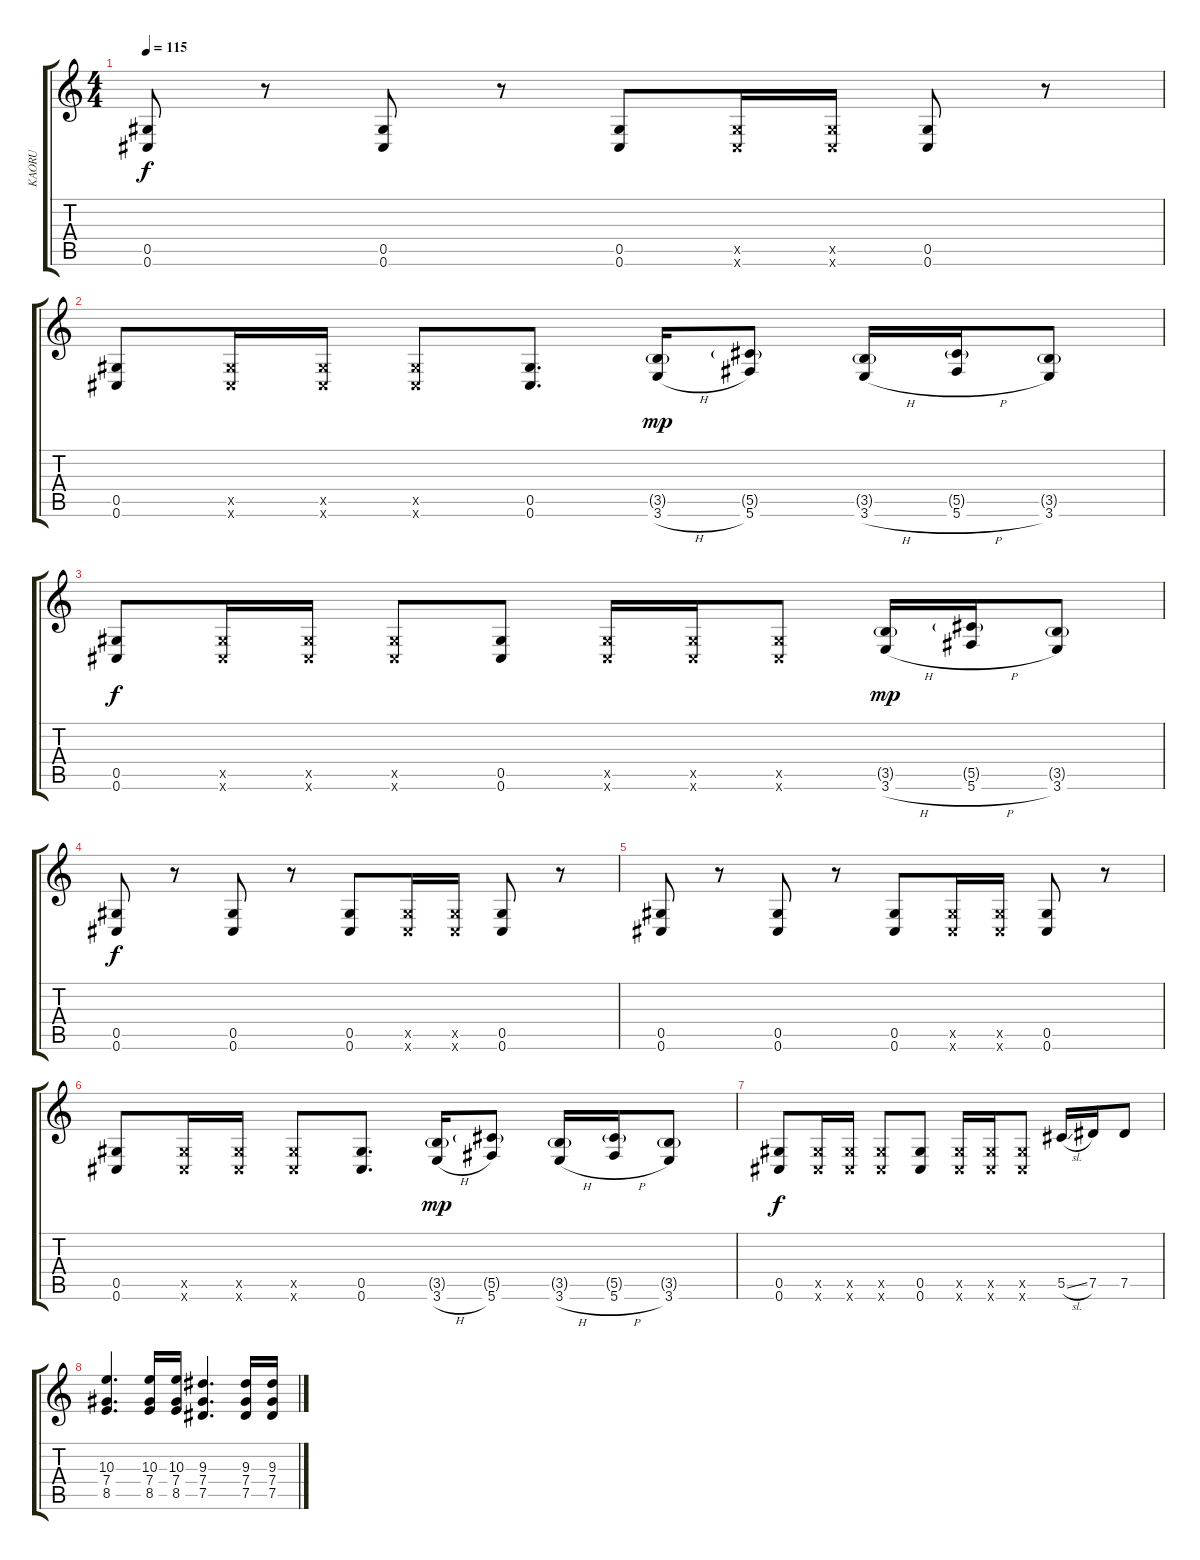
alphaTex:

\track ("KAORU" "KAORU") {instrument overdrivenguitar}
\staff {score tabs}
\tuning (Eb4 Bb3 Gb3 Db3 Ab2 Db2) {hide}
\ts (4 4)
\tempo 115
\clef g2
\ks c
(0.5 0.6).8{dy f} r.8 (0.5 0.6).8 r.8 (0.5 0.6).8 (0.5{x} 0.6{x}).16 (0.5{x} 0.6{x}).16 (0.5 0.6).8 r.8 |
(0.5 0.6).8 (0.5{x} 0.6{x}).16 (0.5{x} 0.6{x}).16 (0.5{x} 0.6{x}).8 (0.5 0.6).8{d} (3.5{g} 3.6{h}).16{dy mp} (5.5{g} 5.6).8 (3.5{g} 3.6{h}).16 (5.5{g} 5.6{h}).16 (3.5{g} 3.6).8 |
(0.5 0.6).8{dy f} (0.5{x} 0.6{x}).16 (0.5{x} 0.6{x}).16 (0.5{x} 0.6{x}).8 (0.5 0.6).8 (0.5{x} 0.6{x}).16 (0.5{x} 0.6{x}).16 (0.5{x} 0.6{x}).8 (3.5{g} 3.6{h}).16{dy mp} (5.5{g} 5.6{h}).16 (3.5{g} 3.6).8 |
(0.5 0.6).8{dy f} r.8 (0.5 0.6).8 r.8 (0.5 0.6).8 (0.5{x} 0.6{x}).16 (0.5{x} 0.6{x}).16 (0.5 0.6).8 r.8 |
(0.5 0.6).8 r.8 (0.5 0.6).8 r.8 (0.5 0.6).8 (0.5{x} 0.6{x}).16 (0.5{x} 0.6{x}).16 (0.5 0.6).8 r.8 |
(0.5 0.6).8 (0.5{x} 0.6{x}).16 (0.5{x} 0.6{x}).16 (0.5{x} 0.6{x}).8 (0.5 0.6).8{d} (3.5{g} 3.6{h}).16{dy mp} (5.5{g} 5.6).8 (3.5{g} 3.6{h}).16 (5.5{g} 5.6{h}).16 (3.5{g} 3.6).8 |
(0.5 0.6).8{dy f} (0.5{x} 0.6{x}).16 (0.5{x} 0.6{x}).16 (0.5{x} 0.6{x}).8 (0.5 0.6).8 (0.5{x} 0.6{x}).16 (0.5{x} 0.6{x}).16 (0.5{x} 0.6{x}).8 5.5{sl}.16 7.5.16 7.5.8 |
(10.3 7.4 8.5).4{d} (10.3 7.4 8.5).16 (10.3 7.4 8.5).16 (9.3 7.4 7.5).4{d} (9.3 7.4 7.5).16 (9.3 7.4 7.5).16
